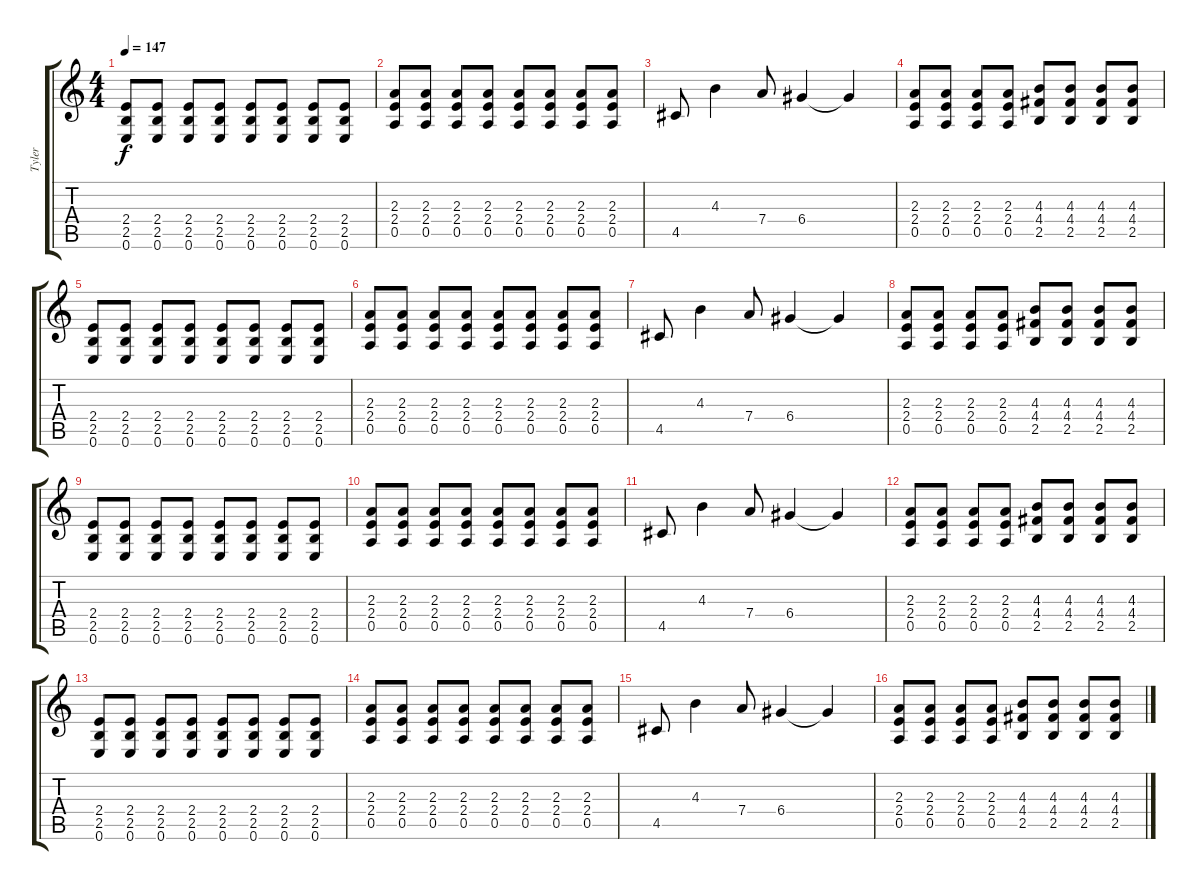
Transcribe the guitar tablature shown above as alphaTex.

\track ("Tyler" "Tyler") {instrument distortionguitar}
\staff {score tabs}
\tuning (E4 B3 G3 D3 A2 E2) {hide}
\ts (4 4)
\tempo 147
\clef g2
\ks c
(2.4 2.5 0.6).8{dy f} (2.4 2.5 0.6).8 (2.4 2.5 0.6).8 (2.4 2.5 0.6).8 (2.4 2.5 0.6).8 (2.4 2.5 0.6).8 (2.4 2.5 0.6).8 (2.4 2.5 0.6).8 |
(2.3 2.4 0.5).8 (2.3 2.4 0.5).8 (2.3 2.4 0.5).8 (2.3 2.4 0.5).8 (2.3 2.4 0.5).8 (2.3 2.4 0.5).8 (2.3 2.4 0.5).8 (2.3 2.4 0.5).8 |
4.5.8 4.3.4 7.4.8 6.4.4 6.4{t}.4 |
(2.3 2.4 0.5).8 (2.3 2.4 0.5).8 (2.3 2.4 0.5).8 (2.3 2.4 0.5).8 (4.3 4.4 2.5).8 (4.3 4.4 2.5).8 (4.3 4.4 2.5).8 (4.3 4.4 2.5).8 |
(2.4 2.5 0.6).8 (2.4 2.5 0.6).8 (2.4 2.5 0.6).8 (2.4 2.5 0.6).8 (2.4 2.5 0.6).8 (2.4 2.5 0.6).8 (2.4 2.5 0.6).8 (2.4 2.5 0.6).8 |
(2.3 2.4 0.5).8 (2.3 2.4 0.5).8 (2.3 2.4 0.5).8 (2.3 2.4 0.5).8 (2.3 2.4 0.5).8 (2.3 2.4 0.5).8 (2.3 2.4 0.5).8 (2.3 2.4 0.5).8 |
4.5.8 4.3.4 7.4.8 6.4.4 6.4{t}.4 |
(2.3 2.4 0.5).8 (2.3 2.4 0.5).8 (2.3 2.4 0.5).8 (2.3 2.4 0.5).8 (4.3 4.4 2.5).8 (4.3 4.4 2.5).8 (4.3 4.4 2.5).8 (4.3 4.4 2.5).8 |
(2.4 2.5 0.6).8 (2.4 2.5 0.6).8 (2.4 2.5 0.6).8 (2.4 2.5 0.6).8 (2.4 2.5 0.6).8 (2.4 2.5 0.6).8 (2.4 2.5 0.6).8 (2.4 2.5 0.6).8 |
(2.3 2.4 0.5).8 (2.3 2.4 0.5).8 (2.3 2.4 0.5).8 (2.3 2.4 0.5).8 (2.3 2.4 0.5).8 (2.3 2.4 0.5).8 (2.3 2.4 0.5).8 (2.3 2.4 0.5).8 |
4.5.8 4.3.4 7.4.8 6.4.4 6.4{t}.4 |
(2.3 2.4 0.5).8 (2.3 2.4 0.5).8 (2.3 2.4 0.5).8 (2.3 2.4 0.5).8 (4.3 4.4 2.5).8 (4.3 4.4 2.5).8 (4.3 4.4 2.5).8 (4.3 4.4 2.5).8 |
(2.4 2.5 0.6).8 (2.4 2.5 0.6).8 (2.4 2.5 0.6).8 (2.4 2.5 0.6).8 (2.4 2.5 0.6).8 (2.4 2.5 0.6).8 (2.4 2.5 0.6).8 (2.4 2.5 0.6).8 |
(2.3 2.4 0.5).8 (2.3 2.4 0.5).8 (2.3 2.4 0.5).8 (2.3 2.4 0.5).8 (2.3 2.4 0.5).8 (2.3 2.4 0.5).8 (2.3 2.4 0.5).8 (2.3 2.4 0.5).8 |
4.5.8 4.3.4 7.4.8 6.4.4 6.4{t}.4 |
(2.3 2.4 0.5).8 (2.3 2.4 0.5).8 (2.3 2.4 0.5).8 (2.3 2.4 0.5).8 (4.3 4.4 2.5).8 (4.3 4.4 2.5).8 (4.3 4.4 2.5).8 (4.3 4.4 2.5).8
